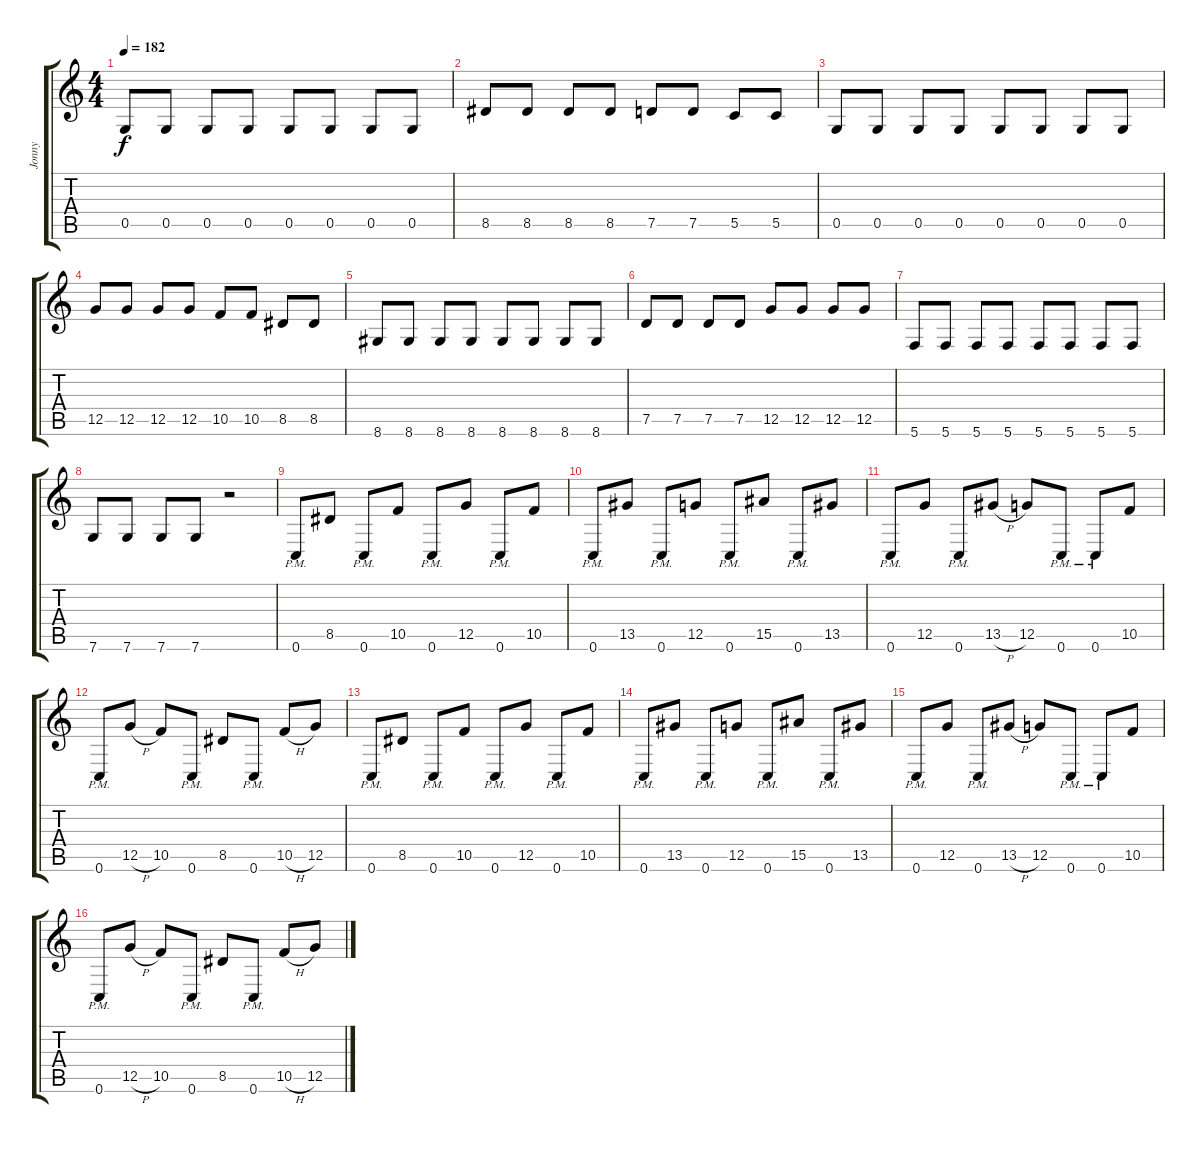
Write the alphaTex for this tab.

\track ("Jonny" "Jonny") {instrument distortionguitar}
\staff {score tabs}
\tuning (D4 A3 F3 C3 G2 C2) {hide}
\ts (4 4)
\tempo 182
\clef g2
\ks c
0.5.8{dy f} 0.5.8 0.5.8 0.5.8 0.5.8 0.5.8 0.5.8 0.5.8 |
8.5.8 8.5.8 8.5.8 8.5.8 7.5.8 7.5.8 5.5.8 5.5.8 |
0.5.8 0.5.8 0.5.8 0.5.8 0.5.8 0.5.8 0.5.8 0.5.8 |
12.5.8 12.5.8 12.5.8 12.5.8 10.5.8 10.5.8 8.5.8 8.5.8 |
8.6.8 8.6.8 8.6.8 8.6.8 8.6.8 8.6.8 8.6.8 8.6.8 |
7.5.8 7.5.8 7.5.8 7.5.8 12.5.8 12.5.8 12.5.8 12.5.8 |
5.6.8 5.6.8 5.6.8 5.6.8 5.6.8 5.6.8 5.6.8 5.6.8 |
7.6.8 7.6.8 7.6.8 7.6.8 r.2 |
0.6{pm}.8 8.5.8 0.6{pm}.8 10.5.8 0.6{pm}.8 12.5.8 0.6{pm}.8 10.5.8 |
0.6{pm}.8 13.5.8 0.6{pm}.8 12.5.8 0.6{pm}.8 15.5.8 0.6{pm}.8 13.5.8 |
0.6{pm}.8 12.5.8 0.6{pm}.8 13.5{h}.8 12.5.8 0.6{pm}.8 0.6{pm}.8 10.5.8 |
0.6{pm}.8 12.5{h}.8 10.5.8 0.6{pm}.8 8.5.8 0.6{pm}.8 10.5{h}.8 12.5.8 |
0.6{pm}.8 8.5.8 0.6{pm}.8 10.5.8 0.6{pm}.8 12.5.8 0.6{pm}.8 10.5.8 |
0.6{pm}.8 13.5.8 0.6{pm}.8 12.5.8 0.6{pm}.8 15.5.8 0.6{pm}.8 13.5.8 |
0.6{pm}.8 12.5.8 0.6{pm}.8 13.5{h}.8 12.5.8 0.6{pm}.8 0.6{pm}.8 10.5.8 |
0.6{pm}.8 12.5{h}.8 10.5.8 0.6{pm}.8 8.5.8 0.6{pm}.8 10.5{h}.8 12.5.8
